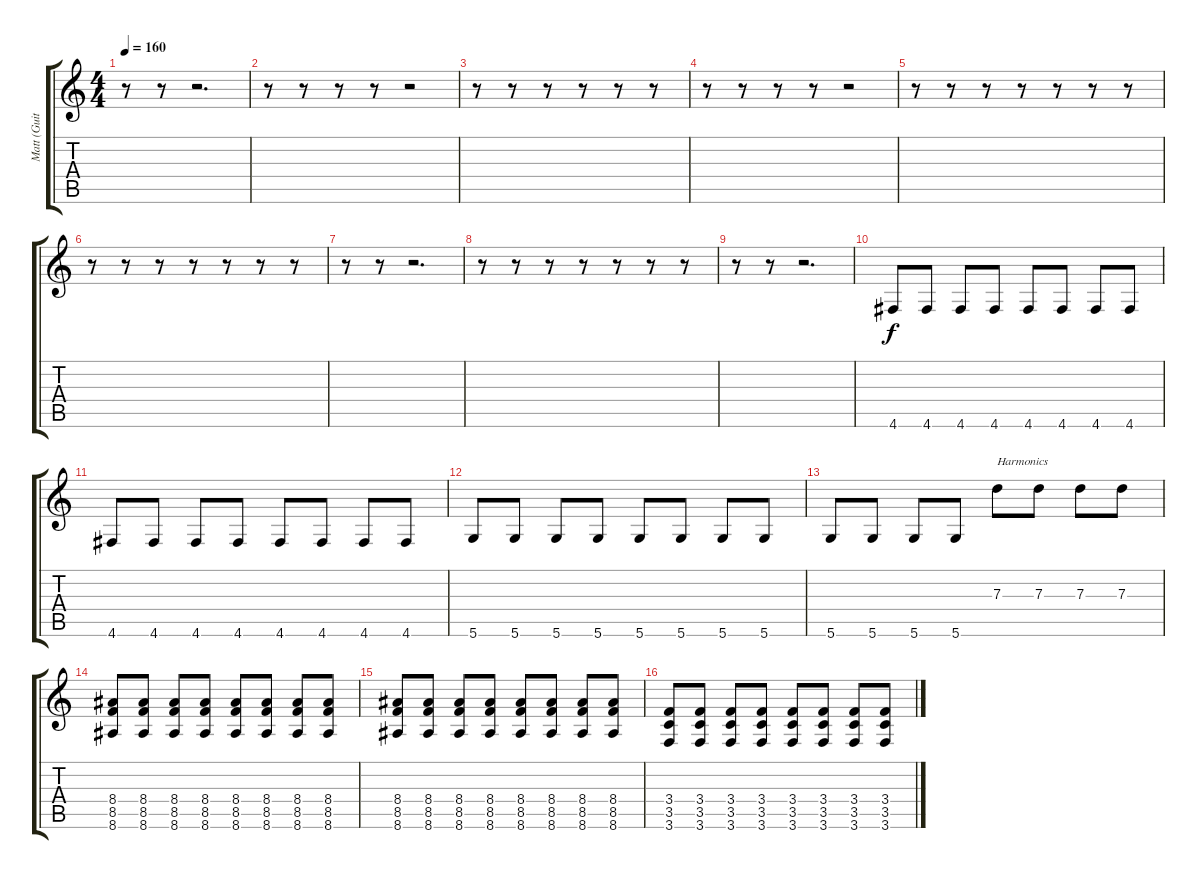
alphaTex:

\track ("Matt (Guitar)" "Matt (Guit") {instrument distortionguitar}
\staff {score tabs}
\tuning (E4 B3 G3 D3 A2 D2) {hide}
\ts (4 4)
\tempo 160
\clef g2
\ks c
r.8{dy f} r.8 r.2{d} |
r.8 r.8 r.8 r.8 r.2 |
r.8 r.8 r.8 r.8 r.8 r.8 |
r.8 r.8 r.8 r.8 r.2 |
r.8 r.8 r.8 r.8 r.8 r.8 r.8 |
r.8 r.8 r.8 r.8 r.8 r.8 r.8 |
r.8 r.8 r.2{d} |
r.8 r.8 r.8 r.8 r.8 r.8 r.8 |
r.8 r.8 r.2{d} |
4.6.8 4.6.8 4.6.8 4.6.8 4.6.8 4.6.8 4.6.8 4.6.8 |
4.6.8 4.6.8 4.6.8 4.6.8 4.6.8 4.6.8 4.6.8 4.6.8 |
5.6.8 5.6.8 5.6.8 5.6.8 5.6.8 5.6.8 5.6.8 5.6.8 |
5.6.8 5.6.8 5.6.8 5.6.8 7.3.8{txt "Harmonics"} 7.3.8 7.3.8 7.3.8 |
(8.4 8.5 8.6).8{volume 10 balance 2} (8.4 8.5 8.6).8 (8.4 8.5 8.6).8 (8.4 8.5 8.6).8 (8.4 8.5 8.6).8 (8.4 8.5 8.6).8 (8.4 8.5 8.6).8 (8.4 8.5 8.6).8 |
(8.4 8.5 8.6).8 (8.4 8.5 8.6).8 (8.4 8.5 8.6).8 (8.4 8.5 8.6).8 (8.4 8.5 8.6).8 (8.4 8.5 8.6).8 (8.4 8.5 8.6).8 (8.4 8.5 8.6).8 |
(3.4 3.5 3.6).8 (3.4 3.5 3.6).8 (3.4 3.5 3.6).8 (3.4 3.5 3.6).8 (3.4 3.5 3.6).8 (3.4 3.5 3.6).8 (3.4 3.5 3.6).8 (3.4 3.5 3.6).8
